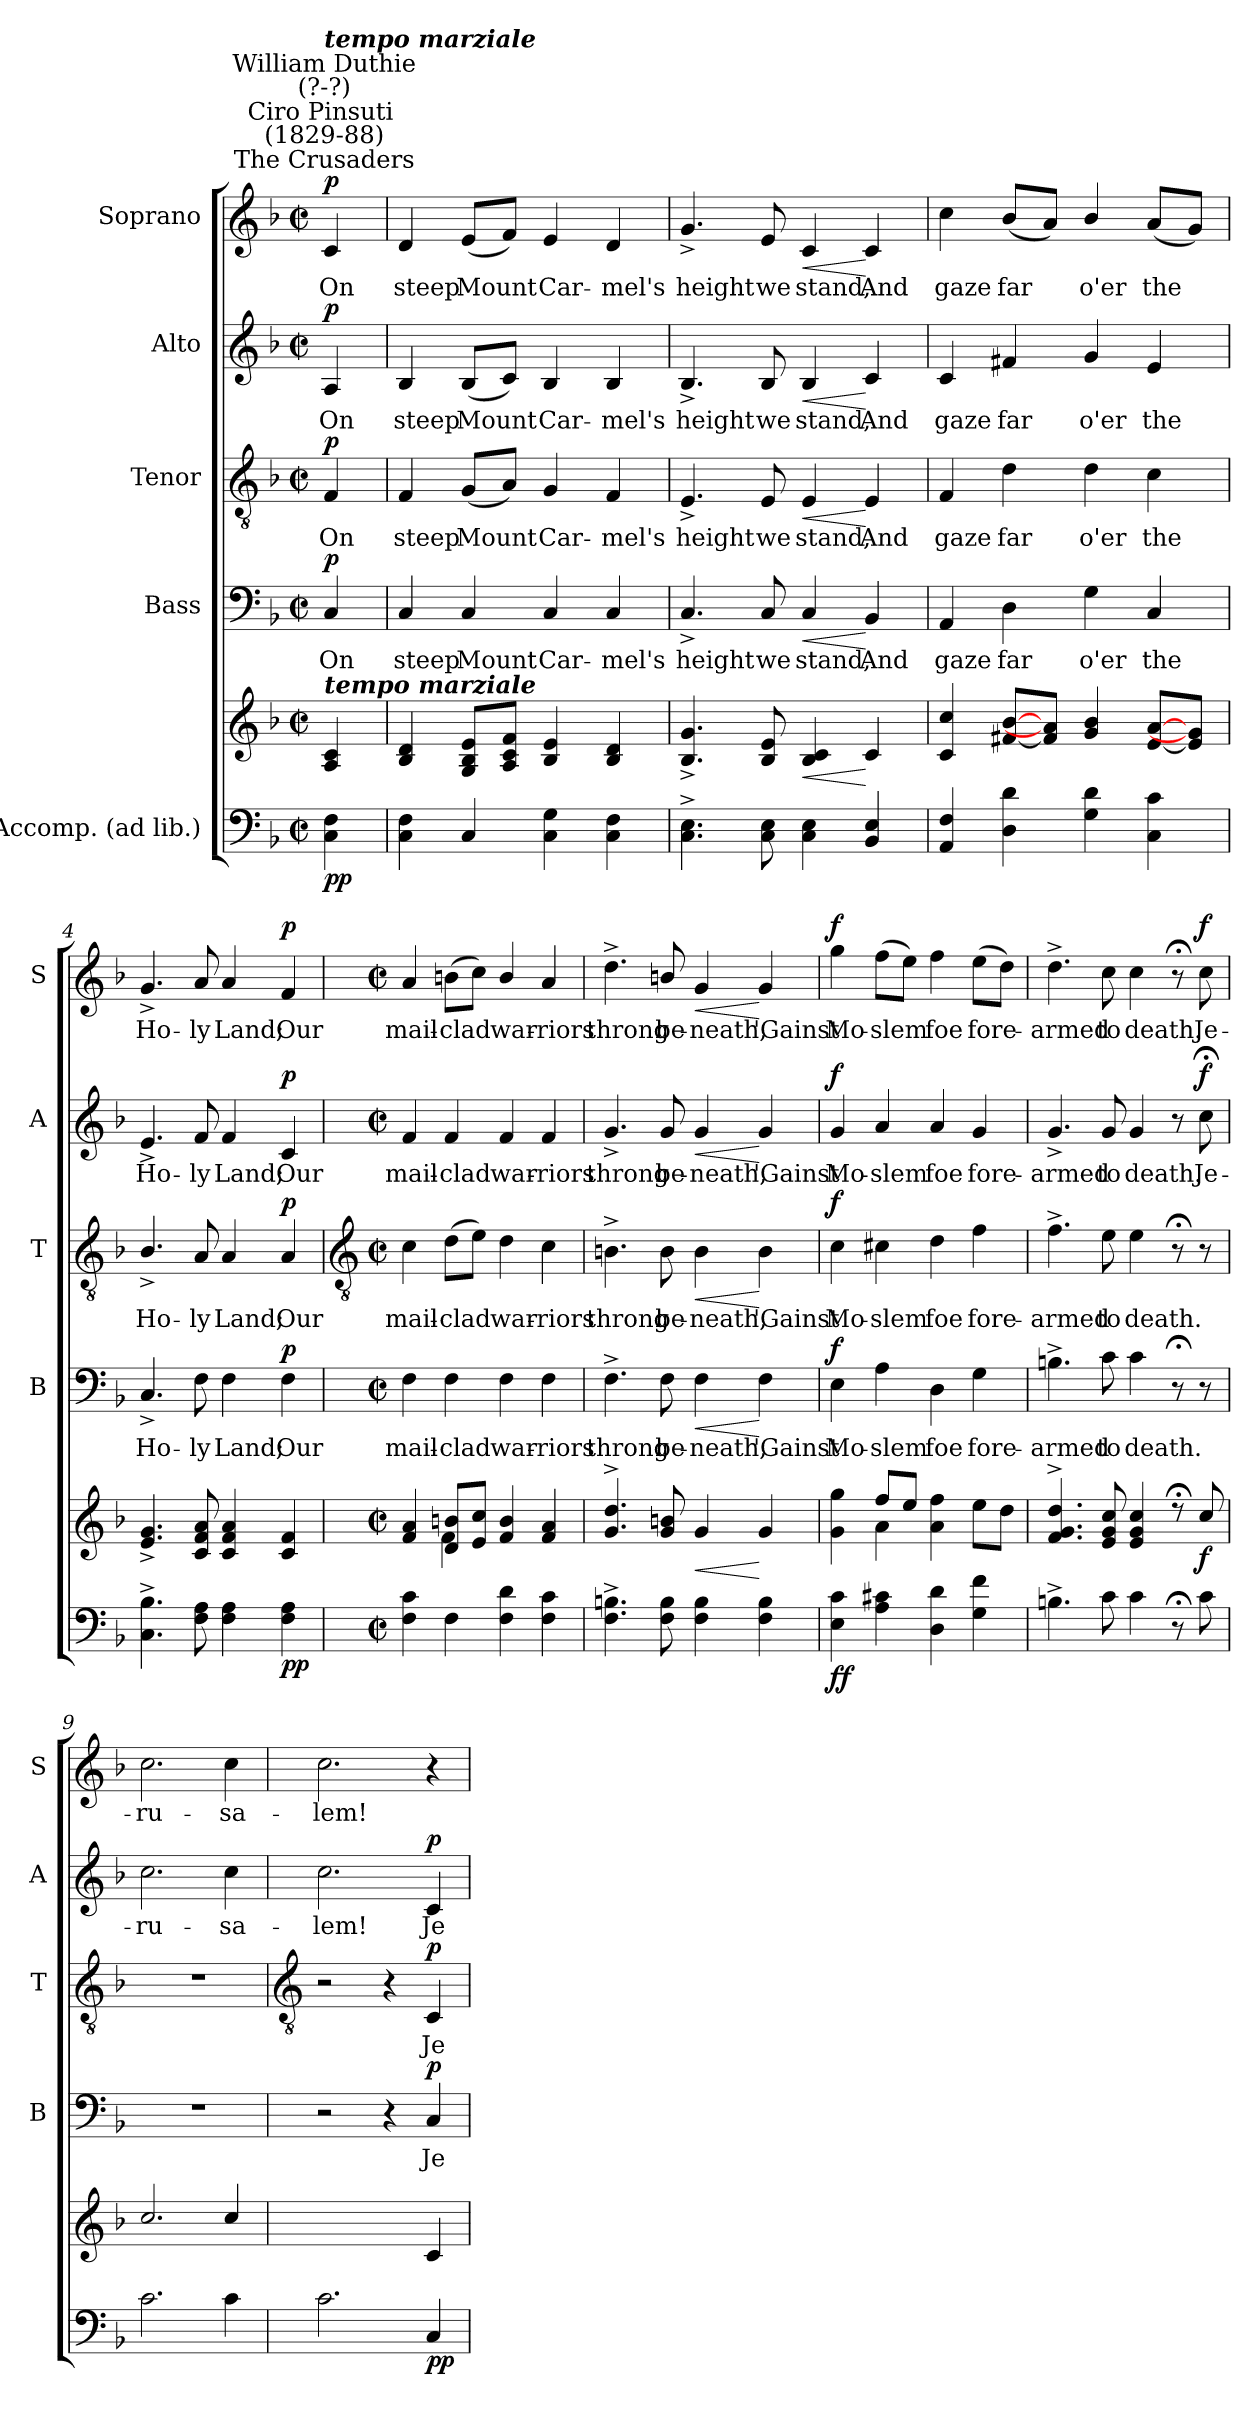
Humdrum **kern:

**kern	**kern	**dynam	**kern	**text	**dynam	**kern	**text	**dynam	**kern	**text	**dynam	**kern	**text	**dynam
*part5	*part5	*part5	*part4	*part4	*part4	*part3	*part3	*part3	*part2	*part2	*part2	*part1	*part1	*part1
*staff6	*staff5	*staff5/6	*staff4	*staff4	*staff4	*staff3	*staff3	*staff3	*staff2	*staff2	*staff2	*staff1	*staff1	*staff1
*I"Accomp. (ad lib.)	*	*	*I"Bass	*	*	*I"Tenor	*	*	*I"Alto	*	*	*I"Soprano	*	*
*	*	*	*I'B	*	*	*I'T	*	*	*I'A	*	*	*I'S	*	*
*clefF4	*clefG2	*	*clefF4	*	*	*clefGv2	*	*	*clefG2	*	*	*clefG2	*	*
*k[b-]	*k[b-]	*	*k[b-]	*	*	*k[b-]	*	*	*k[b-]	*	*	*k[b-]	*	*
*F:	*F:	*	*F:	*	*	*F:	*	*	*F:	*	*	*F:	*	*
*M2/2	*M2/2	*	*M2/2	*	*	*M2/2	*	*	*M2/2	*	*	*M2/2	*	*
*met(c|)	*met(c|)	*	*met(c|)	*	*	*met(c|)	*	*	*met(c|)	*	*	*met(c|)	*	*
=	=	=	=	=	=	=	=	=	=	=	=	=	=	=
!	!	!	!	!	!	!	!	!	!	!	!	!LO:TX:a:cj:t=The Crusaders	!	!
!	!	!	!	!	!	!	!	!	!	!	!	!LO:TX:a:cj:t=Ciro Pinsuti \n(1829-88)	!	!
!	!	!	!	!	!	!	!	!	!	!	!	!LO:TX:a:cj:t=William Duthie\n(?-?)	!	!
!	!	!	!	!	!	!	!	!	!	!	!	!LO:TX:a:Bi:t=tempo marziale	!	!
!	!LO:TX:a:Bi:t=tempo marziale	!	!	!	!	!	!	!	!	!	!	!	!	!
!	!	!LO:DY:b=2	!	!LO:LY:b	!	!	!LO:LY:b	!	!	!LO:LY:b	!	!	!LO:LY:b	!
!	!	!LO:DY:n=1:b	!	!	!LO:DY:b	!	!	!LO:DY:b	!	!	!LO:DY:b	!	!	!LO:DY:b
4C 4F	4A 4c	p p	4C	On	p	4F	On	p	4A	On	p	4c	On	p
=1	=1	=1	=1	=1	=1	=1	=1	=1	=1	=1	=1	=1	=1	=1
!	!	!	!	!LO:LY:b	!	!	!LO:LY:b	!	!	!LO:LY:b	!	!	!LO:LY:b	!
4C 4F	4B- 4d	.	4C	steep	.	4F	steep	.	4B-	steep	.	4d	steep	.
!	!	!	!	!LO:LY:b	!	!	!LO:LY:b	!	!	!LO:LY:b	!	!	!LO:LY:b	!
4C	8G 8B- 8eL	.	4C	Mount	.	(<8GL	Mount	.	(<8B-L	Mount	.	(<8eL	Mount	.
.	8A 8c 8fJ	.	.	.	.	8AJ)	.	.	8cJ)	.	.	8fJ)	.	.
!	!	!	!	!LO:LY:b	!	!	!LO:LY:b	!	!	!LO:LY:b	!	!	!LO:LY:b	!
4C 4G	4B- 4e	.	4C	Car-	.	4G	Car-	.	4B-	Car-	.	4e	Car-	.
!	!	!	!	!LO:LY:b	!	!	!LO:LY:b	!	!	!LO:LY:b	!	!	!LO:LY:b	!
4C 4F	4B- 4d	.	4C	-mel's	.	4F	-mel's	.	4B-	-mel's	.	4d	-mel's	.
=2	=2	=2	=2	=2	=2	=2	=2	=2	=2	=2	=2	=2	=2	=2
!	!	!	!	!LO:LY:b	!	!	!LO:LY:b	!	!	!LO:LY:b	!	!	!LO:LY:b	!
4.C^ 4.E^	4.B-^ 4.g^	.	4.C^	height	.	4.E^	height	.	4.B-^	height	.	4.g^	height	.
!	!	!	!	!LO:LY:b	!	!	!LO:LY:b	!	!	!LO:LY:b	!	!	!LO:LY:b	!
8C 8E	8B- 8e	.	8C	we	.	8E	we	.	8B-	we	.	8e	we	.
!	!	!LO:HP:b	!	!LO:LY:b	!LO:HP:b	!	!LO:LY:b	!LO:HP:b	!	!LO:LY:b	!LO:HP:b	!	!LO:LY:b	!LO:HP:b
4C 4E	4B- 4c	<	4C	stand,	<	4E	stand,	<	4B-	stand,	<	4c	stand,	<
!	!	!	!	!LO:LY:b	!	!	!LO:LY:b	!	!	!LO:LY:b	!	!	!LO:LY:b	!
4BB- 4E	4c	[	4BB-	And	[	4E	And	[	4c	And	[	4c	And	[
=3	=3	=3	=3	=3	=3	=3	=3	=3	=3	=3	=3	=3	=3	=3
!	!	!	!	!LO:LY:b	!	!	!LO:LY:b	!	!	!LO:LY:b	!	!	!LO:LY:b	!
4AA 4F	4c 4cc	.	4AA	gaze	.	4F	gaze	.	4c	gaze	.	4cc	gaze	.
!	!	!	!	!LO:LY:b	!	!	!LO:LY:b	!	!	!LO:LY:b	!	!	!LO:LY:b	!
4D 4d	[8f#X [8b-L	.	4D	far	.	4d	far	.	4f#X	far	.	(<8b-L	far	.
.	8f#] 8a]J	.	.	.	.	.	.	.	.	.	.	8aJ)	.	.
!	!	!	!	!LO:LY:b	!	!	!LO:LY:b	!	!	!LO:LY:b	!	!	!LO:LY:b	!
4G 4d	4g/ 4b-/	.	4G	o'er	.	4d	o'er	.	4g	o'er	.	4b-/	o'er	.
!	!	!	!	!LO:LY:b	!	!	!LO:LY:b	!	!	!LO:LY:b	!	!	!LO:LY:b	!
4C 4c	[8e [8aL	.	4C	the	.	4c	the	.	4e	the	.	(<8aL	the	.
.	8e] 8g]J	.	.	.	.	.	.	.	.	.	.	8gJ)	.	.
=4	=4	=4	=4	=4	=4	=4	=4	=4	=4	=4	=4	=4	=4	=4
!	!	!	!	!LO:LY:b	!	!	!LO:LY:b	!	!	!LO:LY:b	!	!	!LO:LY:b	!
4.C^ 4.B-^	4.e^ 4.g^	.	4.C^	Ho-	.	4.B-^/	Ho-	.	4.e^	Ho-	.	4.g^	Ho-	.
!	!	!	!	!LO:LY:b	!	!	!LO:LY:b	!	!	!LO:LY:b	!	!	!LO:LY:b	!
8F 8A	8c 8f 8a	.	8F	-ly	.	8A	-ly	.	8f	-ly	.	8a	-ly	.
!	!	!	!	!LO:LY:b	!	!	!LO:LY:b	!	!	!LO:LY:b	!	!	!LO:LY:b	!
4F 4A	4c 4f 4a	.	4F	Land;	.	4A	Land;	.	4f	Land;	.	4a	Land;	.
!	!	!LO:DY:b=2	!	!LO:LY:b	!	!	!LO:LY:b	!	!	!LO:LY:b	!	!	!LO:LY:b	!
!	!	!LO:DY:n=1:b	!	!	!LO:DY:b	!	!	!LO:DY:b	!	!	!LO:DY:b	!	!	!LO:DY:b
4F 4A	4c 4f	p p	4F	Our	p	4A	Our	p	4c	Our	p	4f	Our	p
!!LO:LB:g=z
=5	=5	=5	=5	=5	=5	=5	=5	=5	=5	=5	=5	=5	=5	=5
*	*	*	*	*	*	*clefGv2	*	*	*	*	*	*	*	*
*M2/2	*M2/2	*	*M2/2	*	*	*M2/2	*	*	*M2/2	*	*	*M2/2	*	*
*met(c|)	*met(c|)	*	*met(c|)	*	*	*met(c|)	*	*	*met(c|)	*	*	*met(c|)	*	*
*	*^	*	*	*	*	*	*	*	*	*	*	*	*	*
!	!	!	!	!	!LO:LY:b	!	!	!LO:LY:b	!	!	!LO:LY:b	!	!	!LO:LY:b	!
4F 4c	4f 4a	4ryy	.	4F	mail-	.	4c	mail-	.	4f	mail-	.	4a	mail-	.
!	!	!	!	!	!LO:LY:b	!	!	!LO:LY:b	!	!	!LO:LY:b	!	!	!LO:LY:b	!
4F	8d 8bnL	4f\	.	4F	-clad	.	(>8dL	-clad	.	4f	-clad	.	(>8bnL	-clad	.
.	8e 8ccJ	.	.	.	.	.	8eJ)	.	.	.	.	.	8ccJ)	.	.
!	!	!	!	!	!LO:LY:b	!	!	!LO:LY:b	!	!	!LO:LY:b	!	!	!LO:LY:b	!
4F 4d	4f/ 4b/	2ryy	.	4F	war-	.	4d	war-	.	4f	war-	.	4b/	war-	.
!	!	!	!	!	!LO:LY:b	!	!	!LO:LY:b	!	!	!LO:LY:b	!	!	!LO:LY:b	!
4F 4c	4f 4a	.	.	4F	-riors	.	4c	-riors	.	4f	-riors	.	4a	-riors	.
=6	=6	=6	=6	=6	=6	=6	=6	=6	=6	=6	=6	=6	=6	=6	=6
!	!	!	!	!	!LO:LY:b	!	!	!LO:LY:b	!	!	!LO:LY:b	!	!	!LO:LY:b	!
4.F^ 4.Bn^	4.g^ 4.dd^	1ryy	.	4.F^	throng	.	4.Bn^	throng	.	4.g^	throng	.	4.dd^	throng	.
!	!	!	!	!	!LO:LY:b	!	!	!LO:LY:b	!	!	!LO:LY:b	!	!	!LO:LY:b	!
8F 8B	8g/ 8bn/	.	.	8F	be-	.	8B	be-	.	8g	be-	.	8bn/	be-	.
!	!	!	!LO:HP:b	!	!LO:LY:b	!LO:HP:b	!	!LO:LY:b	!LO:HP:b	!	!LO:LY:b	!LO:HP:b	!	!LO:LY:b	!LO:HP:b
4F 4B	4g	.	<	4F	-neath,	<	4B	-neath,	<	4g	-neath,	<	4g	-neath,	<
!	!	!	!	!	!LO:LY:b	!	!	!LO:LY:b	!	!	!LO:LY:b	!	!	!LO:LY:b	!
4F 4B	4g	.	[	4F	'Gainst	[	4B	'Gainst	[	4g	'Gainst	[	4g	'Gainst	[
=7	=7	=7	=7	=7	=7	=7	=7	=7	=7	=7	=7	=7	=7	=7	=7
!	!	!	!LO:DY:b=2	!	!LO:LY:b	!	!	!LO:LY:b	!	!	!LO:LY:b	!	!	!LO:LY:b	!
!	!	!	!LO:DY:n=1:b	!	!	!LO:DY:b	!	!	!LO:DY:b	!	!	!LO:DY:b	!	!	!LO:DY:b
4E 4c	4g 4gg	4ryy	f f	4E	Mo-	f	4c	Mo-	f	4g	Mo-	f	4gg	Mo-	f
!	!	!	!	!	!LO:LY:b	!	!	!LO:LY:b	!	!	!LO:LY:b	!	!	!LO:LY:b	!
4A 4c#X	8ff/L	4a\	.	4A	-slem	.	4c#X	-slem	.	4a	-slem	.	(>8ffL	-slem	.
.	8ee/J	.	.	.	.	.	.	.	.	.	.	.	8eeJ)	.	.
!	!	!	!	!	!LO:LY:b	!	!	!LO:LY:b	!	!	!LO:LY:b	!	!	!LO:LY:b	!
4D 4d	4a 4ff	2ryy	.	4D	foe	.	4d	foe	.	4a	foe	.	4ff	foe	.
!	!	!	!	!	!LO:LY:b	!	!	!LO:LY:b	!	!	!LO:LY:b	!	!	!LO:LY:b	!
4G 4f	8eeL	.	.	4G	fore-	.	4f	fore-	.	4g	fore-	.	(>8eeL	fore-	.
.	8ddJ	.	.	.	.	.	.	.	.	.	.	.	8ddJ)	.	.
=8	=8	=8	=8	=8	=8	=8	=8	=8	=8	=8	=8	=8	=8	=8	=8
!	!	!	!	!	!LO:LY:b	!	!	!LO:LY:b	!	!	!LO:LY:b	!	!	!LO:LY:b	!
4.Bn^	4.f^ 4.g^ 4.dd^	1ryy	.	4.Bn^	-armed	.	4.f^	-armed	.	4.g^	-armed	.	4.dd^	armed	.
!	!	!	!	!	!LO:LY:b	!	!	!LO:LY:b	!	!	!LO:LY:b	!	!	!LO:LY:b	!
8c	8e 8g 8cc	.	.	8c	to	.	8e	to	.	8g	to	.	8cc	to	.
!	!	!	!	!	!LO:LY:b	!	!	!LO:LY:b	!	!	!LO:LY:b	!	!	!LO:LY:b	!
4c	4e 4g 4cc	.	.	4c	death.	.	4e	death.	.	4g	death.	.	4cc	death.	.
8r;<	8r;<	.	.	8r;<	.	.	8r;<	.	.	8r	.	.	8r;<	.	.
!	!	!	!LO:DY:b	!	!	!	!	!	!	!	!LO:LY:b	!LO:DY:b	!	!LO:LY:b	!LO:DY:b
8c	8cc	.	f	8r	.	.	8r	.	.	8cc;<	Je-	f	8cc	Je-	f
=9	=9	=9	=9	=9	=9	=9	=9	=9	=9	=9	=9	=9	=9	=9	=9
!	!	!	!	!	!	!	!	!	!	!	!LO:LY:b	!	!	!LO:LY:b	!
2.c	2.cc	1ryy	.	1r	.	.	1r	.	.	2.cc	-ru-	.	2.cc	-ru-	.
!	!	!	!	!	!	!	!	!	!	!	!LO:LY:b	!	!	!LO:LY:b	!
4c	4cc	.	.	.	.	.	.	.	.	4cc	-sa-	.	4cc	-sa-	.
!!LO:LB:g=z
=10	=10	=10	=10	=10	=10	=10	=10	=10	=10	=10	=10	=10	=10	=10	=10
*	*	*	*	*	*	*	*clefGv2	*	*	*	*	*	*	*	*
!	!	!	!	!	!	!	!	!	!	!	!LO:LY:b	!	!	!LO:LY:b	!
2.c	2.ryy	1ryy	.	2r	.	.	2r	.	.	2.cc	-lem!	.	2.cc	-lem!	.
.	.	.	.	4r	.	.	4r	.	.	.	.	.	.	.	.
!	!	!	!LO:DY:b=2	!	!LO:LY:b	!	!	!LO:LY:b	!	!	!LO:LY:b	!	!	!	!
!	!	!	!LO:DY:n=1:b	!	!	!LO:DY:b	!	!	!LO:DY:b	!	!	!LO:DY:b	!	!	!
4C	4c	.	p p	4C	Je-	p	4C	Je-	p	4c	Je-	p	4r	.	.
*	*v	*v	*	*	*	*	*	*	*	*	*	*	*	*	*
=	=	=	=	=	=	=	=	=	=	=	=	=	=	=
*-	*-	*-	*-	*-	*-	*-	*-	*-	*-	*-	*-	*-	*-	*-
